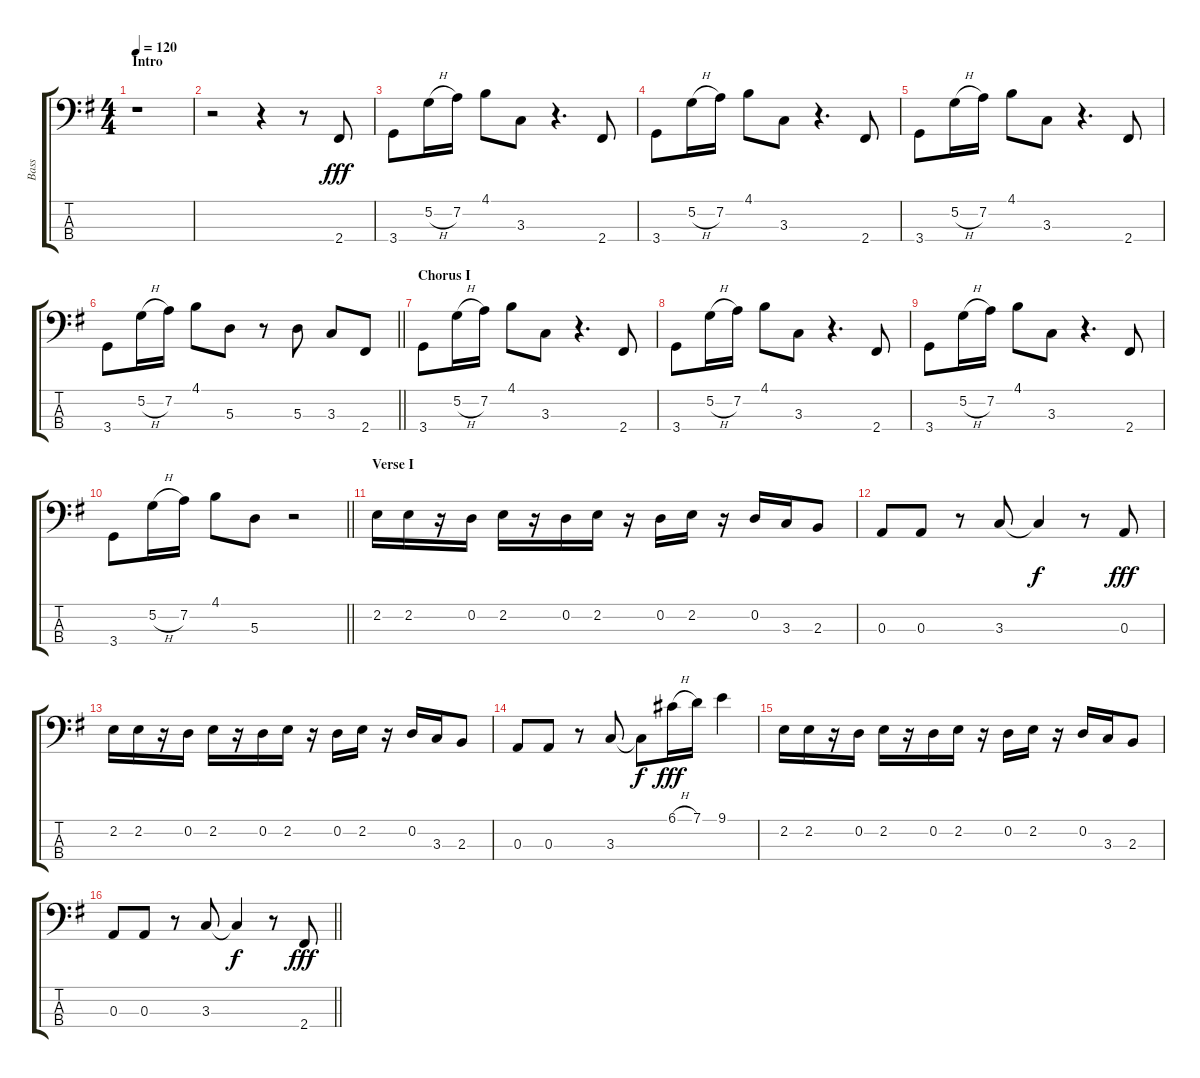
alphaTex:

\track ("Bass" "Bass") {instrument electricbassfinger}
\staff {score tabs}
\tuning (G2 D2 A1 E1) {hide}
\ts (4 4)
\section ("" "Intro")
\tempo 120
\clef f4
\ks g
r.1{dy fff instrument electricbassfinger} |
r.2 r.4 r.8 2.4.8 |
3.4.8 5.2{h}.16 7.2.16 4.1.8 3.3.8 r.4{d} 2.4.8 |
3.4.8 5.2{h}.16 7.2.16 4.1.8 3.3.8 r.4{d} 2.4.8 |
3.4.8 5.2{h}.16 7.2.16 4.1.8 3.3.8 r.4{d} 2.4.8 |
\barLineRight lightlight
3.4.8 5.2{h}.16 7.2.16 4.1.8 5.3.8 r.8 5.3.8 3.3.8 2.4.8 |
\section ("" "Chorus I")
3.4.8 5.2{h}.16 7.2.16 4.1.8 3.3.8 r.4{d} 2.4.8 |
3.4.8 5.2{h}.16 7.2.16 4.1.8 3.3.8 r.4{d} 2.4.8 |
3.4.8 5.2{h}.16 7.2.16 4.1.8 3.3.8 r.4{d} 2.4.8 |
\barLineRight lightlight
3.4.8 5.2{h}.16 7.2.16 4.1.8 5.3.8 r.2 |
\section ("" "Verse I")
2.2.16 2.2.16 r.16 0.2.16 2.2.16 r.16 0.2.16 2.2.16 r.16 0.2.16 2.2.16 r.16 0.2.16 3.3.16 2.3.8 |
0.3.8 0.3.8 r.8 3.3.8 3.3{t}.4{dy f} r.8 0.3.8{dy fff} |
2.2.16 2.2.16 r.16 0.2.16 2.2.16 r.16 0.2.16 2.2.16 r.16 0.2.16 2.2.16 r.16 0.2.16 3.3.16 2.3.8 |
0.3.8 0.3.8 r.8 3.3.8 3.3{t}.8{dy f} 6.1{h}.16{dy fff} 7.1.16 9.1.4 |
2.2.16 2.2.16 r.16 0.2.16 2.2.16 r.16 0.2.16 2.2.16 r.16 0.2.16 2.2.16 r.16 0.2.16 3.3.16 2.3.8 |
\barLineRight lightlight
0.3.8 0.3.8 r.8 3.3.8 3.3{t}.4{dy f} r.8 2.4.8{dy fff}
